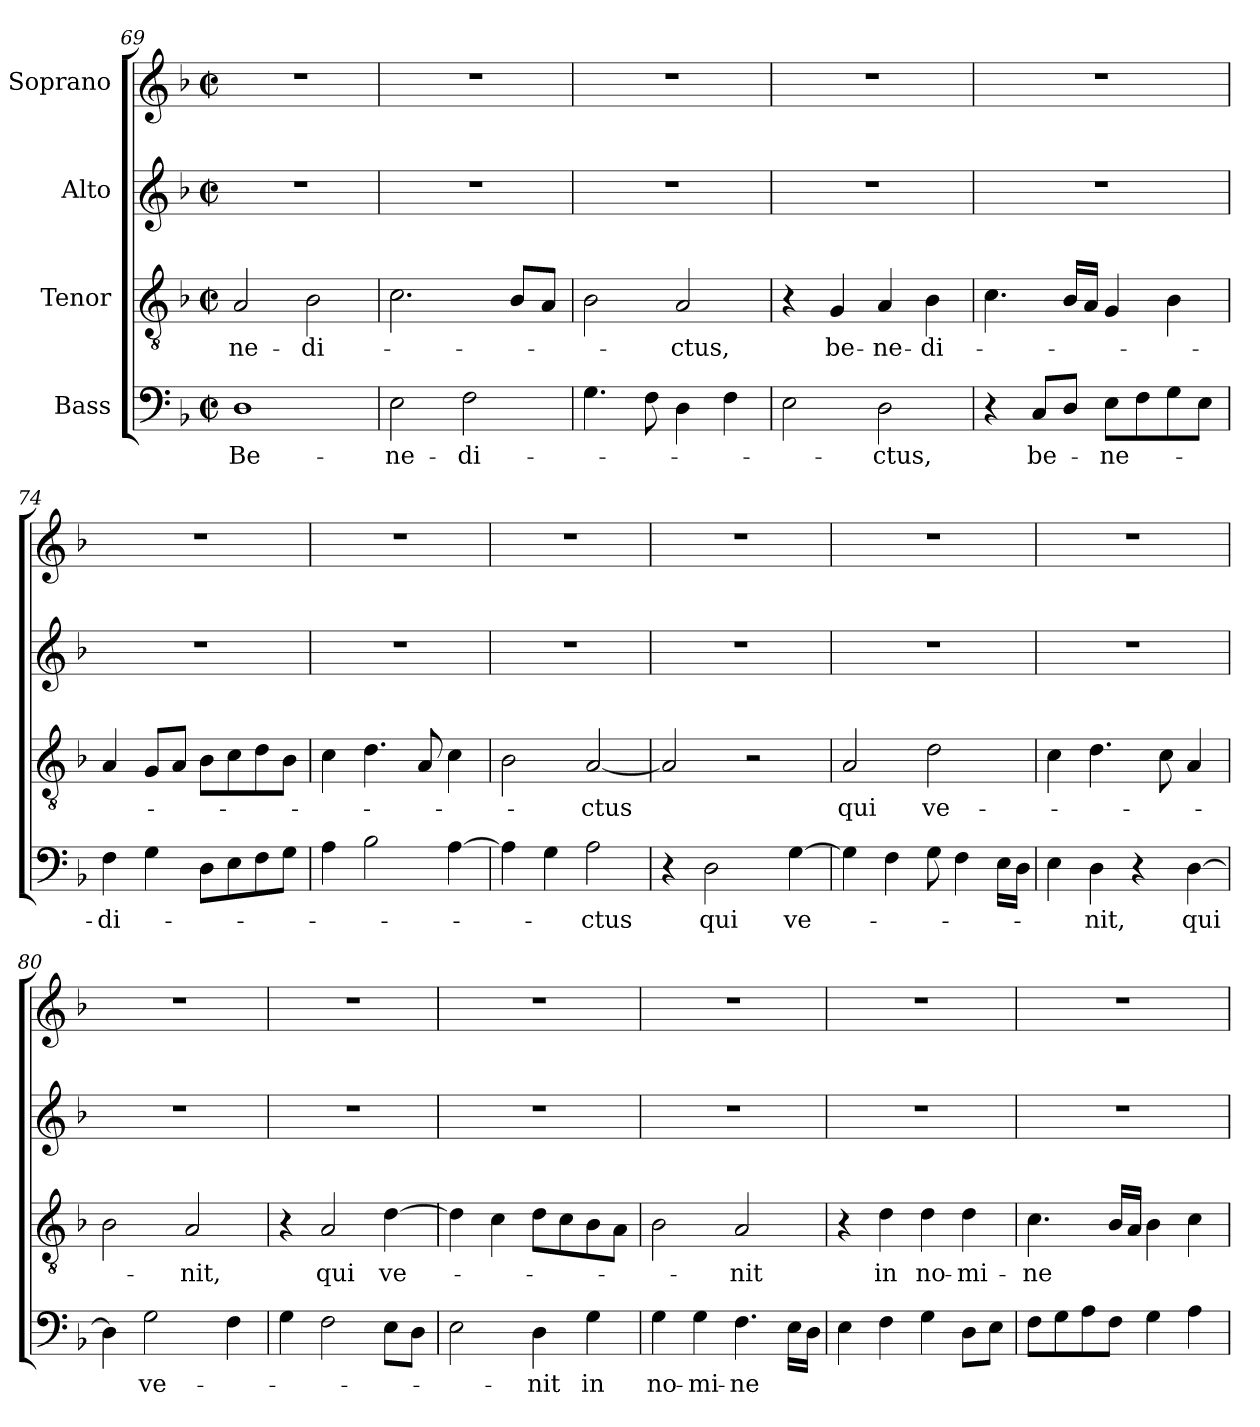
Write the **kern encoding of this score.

**kern	**text	**kern	**text	**kern	**kern
*part4	*part4	*part3	*part3	*part2	*part1
*staff4	*staff4	*staff3	*staff3	*staff2	*staff1
*I"Bass	*	*I"Tenor	*	*I"Alto	*I"Soprano
*clefF4	*	*clefGv2	*	*clefG2	*clefG2
*k[b-]	*	*k[b-]	*	*k[b-]	*k[b-]
*F:	*	*F:	*	*F:	*F:
*M2/2	*	*M2/2	*	*M2/2	*M2/2
*met(c|)	*	*met(c|)	*	*met(c|)	*met(c|)
=69	=69	=69	=69	=69	=69
1D	Be-	2A/	-ne-	1r	1r
.	.	2B-\	-di-	.	.
=70	=70	=70	=70	=70	=70
2E\	-ne-	2.c\	.	1r	1r
2F\	-di-	.	.	.	.
.	.	8B-/L	.	.	.
.	.	8A/J	.	.	.
=71	=71	=71	=71	=71	=71
4.G\	.	2B-\	.	1r	1r
8F\	.	.	.	.	.
4D\	.	2A/	-ctus,	.	.
4F\	.	.	.	.	.
=72	=72	=72	=72	=72	=72
2E\	.	4r	.	1r	1r
.	.	4G/	be-	.	.
2D\	-ctus,	4A/	-ne-	.	.
.	.	4B-\	-di-	.	.
!!LO:PB:g=z
=73	=73	=73	=73	=73	=73
4r	.	4.c\	.	1r	1r
8C/L	be-	.	.	.	.
8D/J	.	16B-/LL	.	.	.
.	.	16A/JJ	.	.	.
8E\L	-ne-	4G/	.	.	.
8F\	.	.	.	.	.
8G\	.	4B-\	.	.	.
8E\J	.	.	.	.	.
=74	=74	=74	=74	=74	=74
4F\	-di-	4A/	.	1r	1r
4G\	.	8G/L	.	.	.
.	.	8A/J	.	.	.
8D\L	.	8B-\L	.	.	.
8E\	.	8c\	.	.	.
8F\	.	8d\	.	.	.
8G\J	.	8B-\J	.	.	.
=75	=75	=75	=75	=75	=75
4A\	.	4c\	.	1r	1r
2B-\	.	4.d\	.	.	.
.	.	8A/	.	.	.
[4A\	.	4c\	.	.	.
=76	=76	=76	=76	=76	=76
4A\]	.	2B-\	.	1r	1r
4G\	.	.	.	.	.
2A\	-ctus	[2A/	-ctus	.	.
=77	=77	=77	=77	=77	=77
4r	.	2A/]	.	1r	1r
2D\	qui	.	.	.	.
.	.	2r	.	.	.
[4G\	ve-	.	.	.	.
!!LO:LB:g=z
=78	=78	=78	=78	=78	=78
4G\]	.	2A/	qui	1r	1r
4F\	.	.	.	.	.
8G\	.	2d\	ve-	.	.
4F\	.	.	.	.	.
16E\LL	.	.	.	.	.
16D\JJ	.	.	.	.	.
=79	=79	=79	=79	=79	=79
4E\	.	4c\	.	1r	1r
4D\	-nit,	4.d\	.	.	.
4r	.	.	.	.	.
.	.	8c\	.	.	.
[4D\	qui	4A/	.	.	.
=80	=80	=80	=80	=80	=80
4D\]	.	2B-\	.	1r	1r
2G\	ve-	.	.	.	.
.	.	2A/	-nit,	.	.
4F\	.	.	.	.	.
=81	=81	=81	=81	=81	=81
4G\	.	4r	.	1r	1r
2F\	.	2A/	qui	.	.
8E\L	.	[4d\	ve-	.	.
8D\J	.	.	.	.	.
=82	=82	=82	=82	=82	=82
2E\	.	4d\]	.	1r	1r
.	.	4c\	.	.	.
4D\	-nit	8d\L	.	.	.
.	.	8c\	.	.	.
4G\	in	8B-\	.	.	.
.	.	8A\J	.	.	.
!!LO:LB:g=z
=83	=83	=83	=83	=83	=83
4G\	no-	2B-\	.	1r	1r
4G\	-mi-	.	.	.	.
4.F\	-ne	2A/	-nit	.	.
16E\LL	.	.	.	.	.
16D\JJ	.	.	.	.	.
=84	=84	=84	=84	=84	=84
4E\	.	4r	.	1r	1r
4F\	.	4d\	in	.	.
4G\	.	4d\	no-	.	.
8D\L	.	4d\	-mi-	.	.
8E\J	.	.	.	.	.
=85	=85	=85	=85	=85	=85
8F\L	.	4.c\	-ne	1r	1r
8G\	.	.	.	.	.
8A\	.	.	.	.	.
8F\J	.	16B-/LL	.	.	.
.	.	16A/JJ	.	.	.
4G\	.	4B-\	.	.	.
4A\	.	4c\	.	.	.
=	=	=	=	=	=
*-	*-	*-	*-	*-	*-
